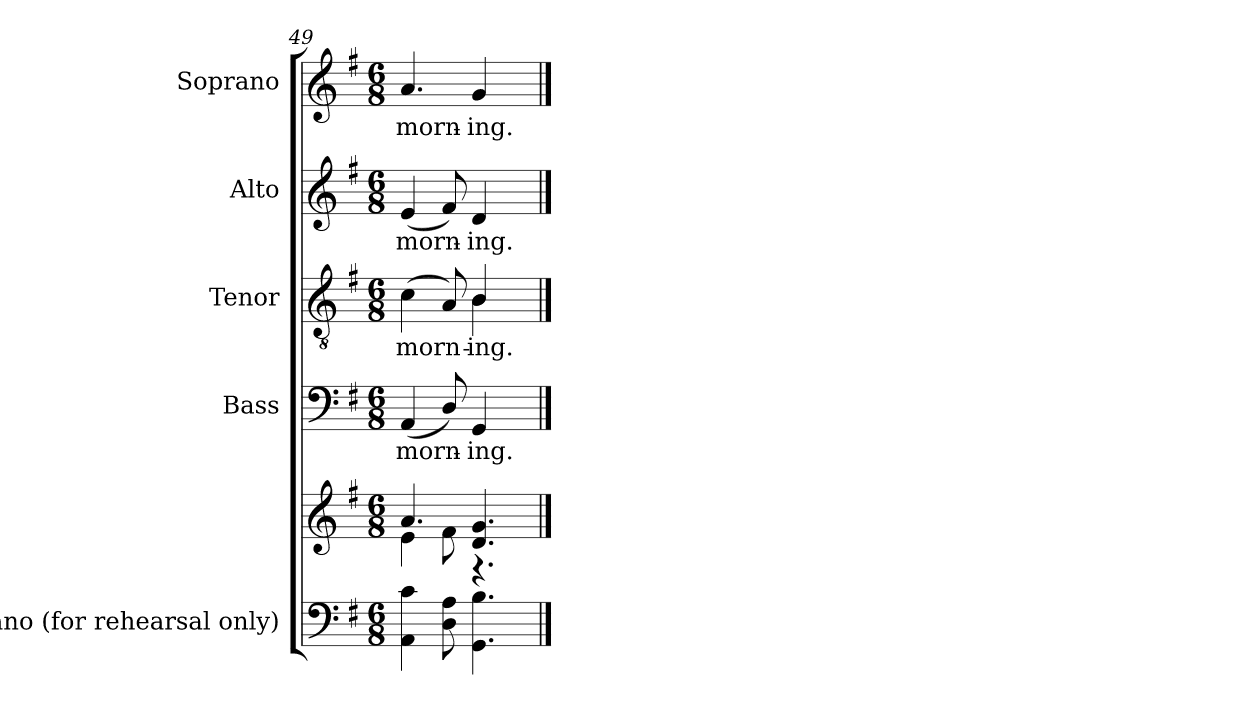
**kern	**kern	**kern	**text	**kern	**text	**kern	**text	**kern	**text
*part5	*part5	*part4	*part4	*part3	*part3	*part2	*part2	*part1	*part1
*staff6	*staff5	*staff4	*staff4	*staff3	*staff3	*staff2	*staff2	*staff1	*staff1
*I"Piano (for rehearsal only)	*	*I"Bass	*	*I"Tenor	*	*I"Alto	*	*I"Soprano	*
*I'Pno.	*	*I'B.	*	*I'T.	*	*I'A.	*	*I'S.	*
*clefF4	*clefG2	*clefF4	*	*clefGv2	*	*clefG2	*	*clefG2	*
*	*	*	*	*ITrd7c12	*	*	*	*	*
*k[f#]	*k[f#]	*k[f#]	*	*k[f#]	*	*k[f#]	*	*k[f#]	*
*G:	*G:	*G:	*	*G:	*	*G:	*	*G:	*
*M6/8	*M6/8	*M6/8	*	*M6/8	*	*M6/8	*	*M6/8	*
=49	=49	=49	=49	=49	=49	=49	=49	=49	=49
*	*^	*	*	*	*	*	*	*	*
!	!	!	!	!LO:LY:b:color=#000000	!	!	!	!	!	!
*	*	*	*	*	*^	*	*	*	*	*
!	!	!	!	!	!	!	!LO:LY:b:color=#000000	!	!	!	!
!	!	!	!	!	!	!	!	!	!LO:LY:b:color=#000000	!	!
!	!	!	!	!	!	!	!	!	!	!	!LO:LY:b:color=#000000
4AAi\ 4ci	4.ai/	4ei\	(4AAi/	morn-	4.ryy	(4Ci\	morn-	(4ei/	morn-	4.ai/	morn-
8Di\ 8Ai	.	8f#i\	8Di/)	.	.	8AAi/)	.	8f#i/)	.	.	.
!	!	!	!	!LO:LY:b:color=#000000	!	!	!	!	!	!	!
!	!	!	!	!	!	!	!LO:LY:b:color=#000000	!	!	!	!
!	!	!	!	!	!	!	!	!	!LO:LY:b:color=#000000	!	!
!	!	!	!	!	!	!	!	!	!	!	!LO:LY:b:color=#000000
4.GGi\ 4.Bi	4.di/ 4.gi	4.r	4GGi/	-ing.	4BBi/	4BBi\	-ing.	4di/	-ing.	4gi/	-ing.
.	.	.	8ryy	.	8ryy	8ryy	.	8ryy	.	8ryy	.
*	*v	*v	*	*	*v	*v	*	*	*	*	*
==	==	==	==	==	==	==	==	==	==
*-	*-	*-	*-	*-	*-	*-	*-	*-	*-
